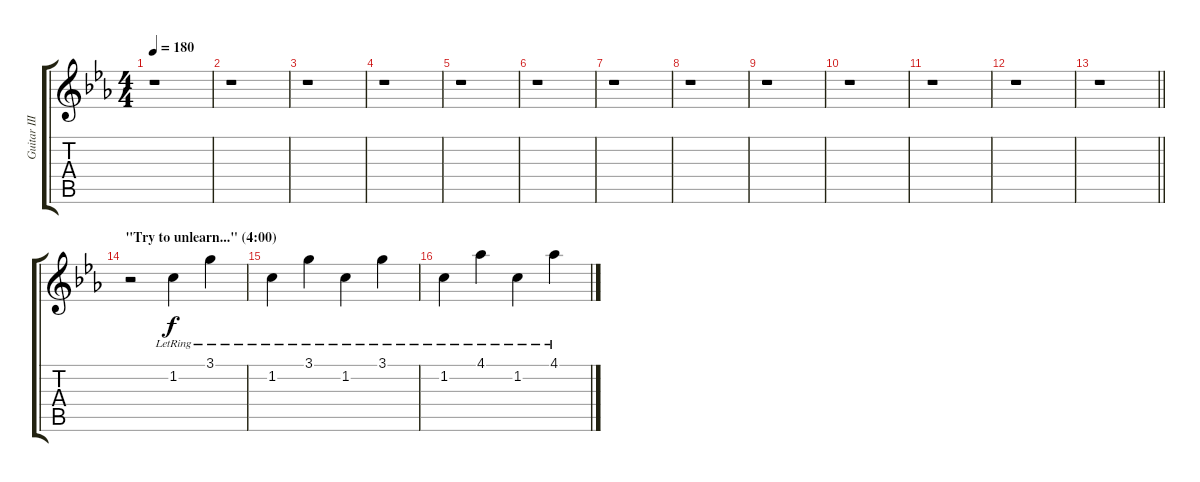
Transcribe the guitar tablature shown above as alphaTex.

\track ("Guitar III" "Guitar III") {instrument acousticguitarsteel}
\staff {score tabs}
\tuning (E4 B3 G3 D3 A2 E2) {hide}
\ts (4 4)
\tempo 180
\clef g2
\ks cminor
r.1{dy f} |
r.1 |
r.1 |
r.1 |
r.1 |
r.1 |
r.1 |
r.1 |
r.1 |
r.1 |
r.1 |
r.1 |
\barLineRight lightlight
r.1 |
\section ("" "\"Try to unlearn...\" (4:00)")
r.2 1.2{lr}.4 3.1{lr}.4 |
1.2{lr}.4 3.1{lr}.4 1.2{lr}.4 3.1{lr}.4 |
1.2{lr}.4 4.1{lr}.4 1.2{lr}.4 4.1{lr}.4
